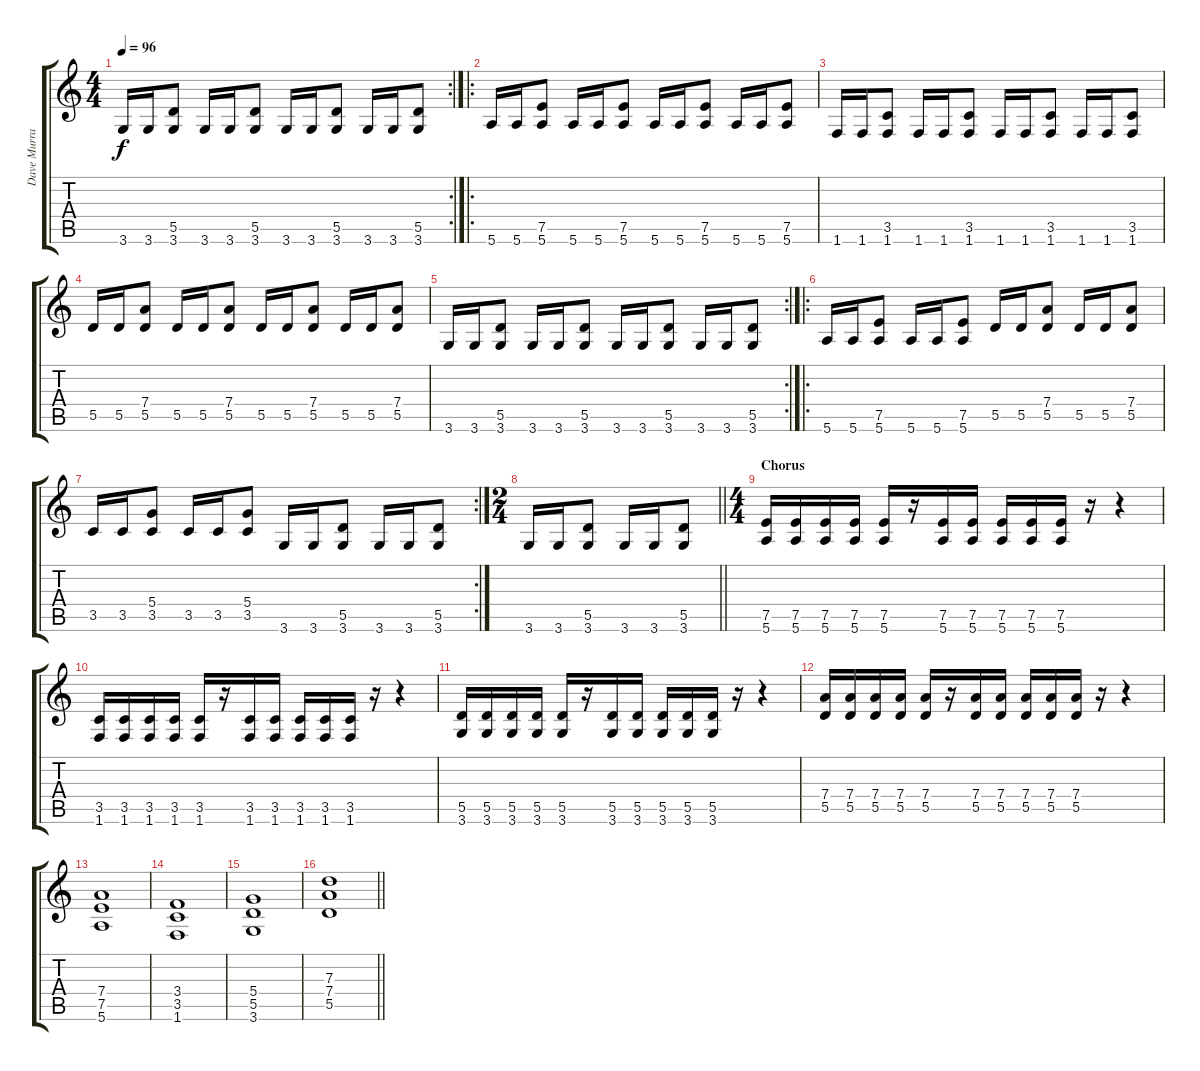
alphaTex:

\track ("Dave Murray" "Dave Murra") {instrument distortionguitar}
\staff {score tabs}
\tuning (E4 B3 G3 D3 A2 E2) {hide}
\rc 2
\ts (4 4)
\tempo 96
\clef g2
\ks c
3.6.16{dy f} 3.6.16 (5.5 3.6).8 3.6.16 3.6.16 (5.5 3.6).8 3.6.16 3.6.16 (5.5 3.6).8 3.6.16 3.6.16 (5.5 3.6).8 |
\ro
5.6.16 5.6.16 (7.5 5.6).8 5.6.16 5.6.16 (7.5 5.6).8 5.6.16 5.6.16 (7.5 5.6).8 5.6.16 5.6.16 (7.5 5.6).8 |
1.6.16 1.6.16 (3.5 1.6).8 1.6.16 1.6.16 (3.5 1.6).8 1.6.16 1.6.16 (3.5 1.6).8 1.6.16 1.6.16 (3.5 1.6).8 |
5.5.16 5.5.16 (7.4 5.5).8 5.5.16 5.5.16 (7.4 5.5).8 5.5.16 5.5.16 (7.4 5.5).8 5.5.16 5.5.16 (7.4 5.5).8 |
\rc 2
3.6.16 3.6.16 (5.5 3.6).8 3.6.16 3.6.16 (5.5 3.6).8 3.6.16 3.6.16 (5.5 3.6).8 3.6.16 3.6.16 (5.5 3.6).8 |
\ro
5.6.16 5.6.16 (7.5 5.6).8 5.6.16 5.6.16 (7.5 5.6).8 5.5.16 5.5.16 (7.4 5.5).8 5.5.16 5.5.16 (7.4 5.5).8 |
\rc 2
3.5.16 3.5.16 (5.4 3.5).8 3.5.16 3.5.16 (5.4 3.5).8 3.6.16 3.6.16 (5.5 3.6).8 3.6.16 3.6.16 (5.5 3.6).8 |
\ts (2 4)
\barLineRight lightlight
3.6.16 3.6.16 (5.5 3.6).8 3.6.16 3.6.16 (5.5 3.6).8 |
\ts (4 4)
\section ("" "Chorus")
(7.5 5.6).16 (7.5 5.6).16 (7.5 5.6).16 (7.5 5.6).16 (7.5 5.6).16 r.16 (7.5 5.6).16 (7.5 5.6).16 (7.5 5.6).16 (7.5 5.6).16 (7.5 5.6).16 r.16 r.4 |
(3.5 1.6).16 (3.5 1.6).16 (3.5 1.6).16 (3.5 1.6).16 (3.5 1.6).16 r.16 (3.5 1.6).16 (3.5 1.6).16 (3.5 1.6).16 (3.5 1.6).16 (3.5 1.6).16 r.16 r.4 |
(5.5 3.6).16 (5.5 3.6).16 (5.5 3.6).16 (5.5 3.6).16 (5.5 3.6).16 r.16 (5.5 3.6).16 (5.5 3.6).16 (5.5 3.6).16 (5.5 3.6).16 (5.5 3.6).16 r.16 r.4 |
(7.4 5.5).16 (7.4 5.5).16 (7.4 5.5).16 (7.4 5.5).16 (7.4 5.5).16 r.16 (7.4 5.5).16 (7.4 5.5).16 (7.4 5.5).16 (7.4 5.5).16 (7.4 5.5).16 r.16 r.4 |
(7.4 7.5 5.6).1 |
(3.4 3.5 1.6).1 |
(5.4 5.5 3.6).1 |
\barLineRight lightlight
(7.3 7.4 5.5).1
